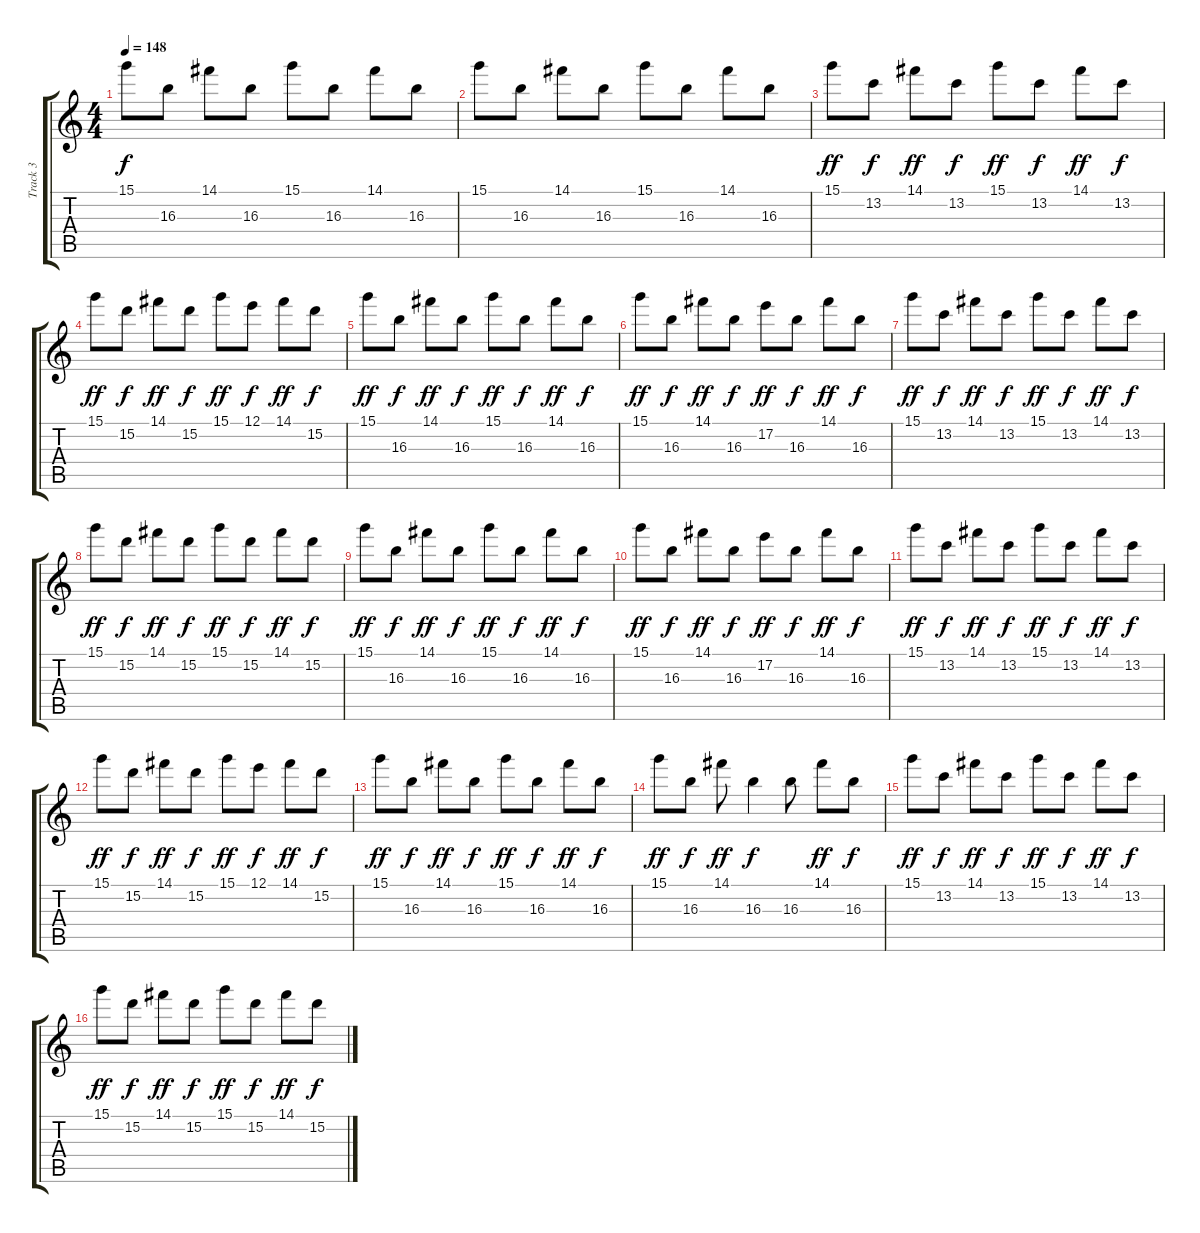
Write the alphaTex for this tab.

\track ("Track 3" "Track 3") {instrument electricguitarclean}
\staff {score tabs}
\tuning (E4 B3 G3 D3 A2 E2) {hide}
\ts (4 4)
\tempo 148
\clef g2
\ks c
15.1.8{dy f} 16.3.8 14.1.8 16.3.8 15.1.8 16.3.8 14.1.8 16.3.8 |
15.1.8 16.3.8 14.1.8 16.3.8 15.1.8 16.3.8 14.1.8 16.3.8 |
15.1.8{dy ff} 13.2.8{dy f} 14.1.8{dy ff} 13.2.8{dy f} 15.1.8{dy ff} 13.2.8{dy f} 14.1.8{dy ff} 13.2.8{dy f} |
15.1.8{dy ff} 15.2.8{dy f} 14.1.8{dy ff} 15.2.8{dy f} 15.1.8{dy ff} 12.1.8{dy f} 14.1.8{dy ff} 15.2.8{dy f} |
15.1.8{dy ff} 16.3.8{dy f} 14.1.8{dy ff} 16.3.8{dy f} 15.1.8{dy ff} 16.3.8{dy f} 14.1.8{dy ff} 16.3.8{dy f} |
15.1.8{dy ff} 16.3.8{dy f} 14.1.8{dy ff} 16.3.8{dy f} 17.2.8{dy ff} 16.3.8{dy f} 14.1.8{dy ff} 16.3.8{dy f} |
15.1.8{dy ff} 13.2.8{dy f} 14.1.8{dy ff} 13.2.8{dy f} 15.1.8{dy ff} 13.2.8{dy f} 14.1.8{dy ff} 13.2.8{dy f} |
15.1.8{dy ff} 15.2.8{dy f} 14.1.8{dy ff} 15.2.8{dy f} 15.1.8{dy ff} 15.2.8{dy f} 14.1.8{dy ff} 15.2.8{dy f} |
15.1.8{dy ff} 16.3.8{dy f} 14.1.8{dy ff} 16.3.8{dy f} 15.1.8{dy ff} 16.3.8{dy f} 14.1.8{dy ff} 16.3.8{dy f} |
15.1.8{dy ff} 16.3.8{dy f} 14.1.8{dy ff} 16.3.8{dy f} 17.2.8{dy ff} 16.3.8{dy f} 14.1.8{dy ff} 16.3.8{dy f} |
15.1.8{dy ff} 13.2.8{dy f} 14.1.8{dy ff} 13.2.8{dy f} 15.1.8{dy ff} 13.2.8{dy f} 14.1.8{dy ff} 13.2.8{dy f} |
15.1.8{dy ff} 15.2.8{dy f} 14.1.8{dy ff} 15.2.8{dy f} 15.1.8{dy ff} 12.1.8{dy f} 14.1.8{dy ff} 15.2.8{dy f} |
15.1.8{dy ff} 16.3.8{dy f} 14.1.8{dy ff} 16.3.8{dy f} 15.1.8{dy ff} 16.3.8{dy f} 14.1.8{dy ff} 16.3.8{dy f} |
15.1.8{dy ff} 16.3.8{dy f} 14.1.8{dy ff} 16.3.4{dy f} 16.3.8 14.1.8{dy ff} 16.3.8{dy f} |
15.1.8{dy ff} 13.2.8{dy f} 14.1.8{dy ff} 13.2.8{dy f} 15.1.8{dy ff} 13.2.8{dy f} 14.1.8{dy ff} 13.2.8{dy f} |
15.1.8{dy ff} 15.2.8{dy f} 14.1.8{dy ff} 15.2.8{dy f} 15.1.8{dy ff} 15.2.8{dy f} 14.1.8{dy ff} 15.2.8{dy f}
